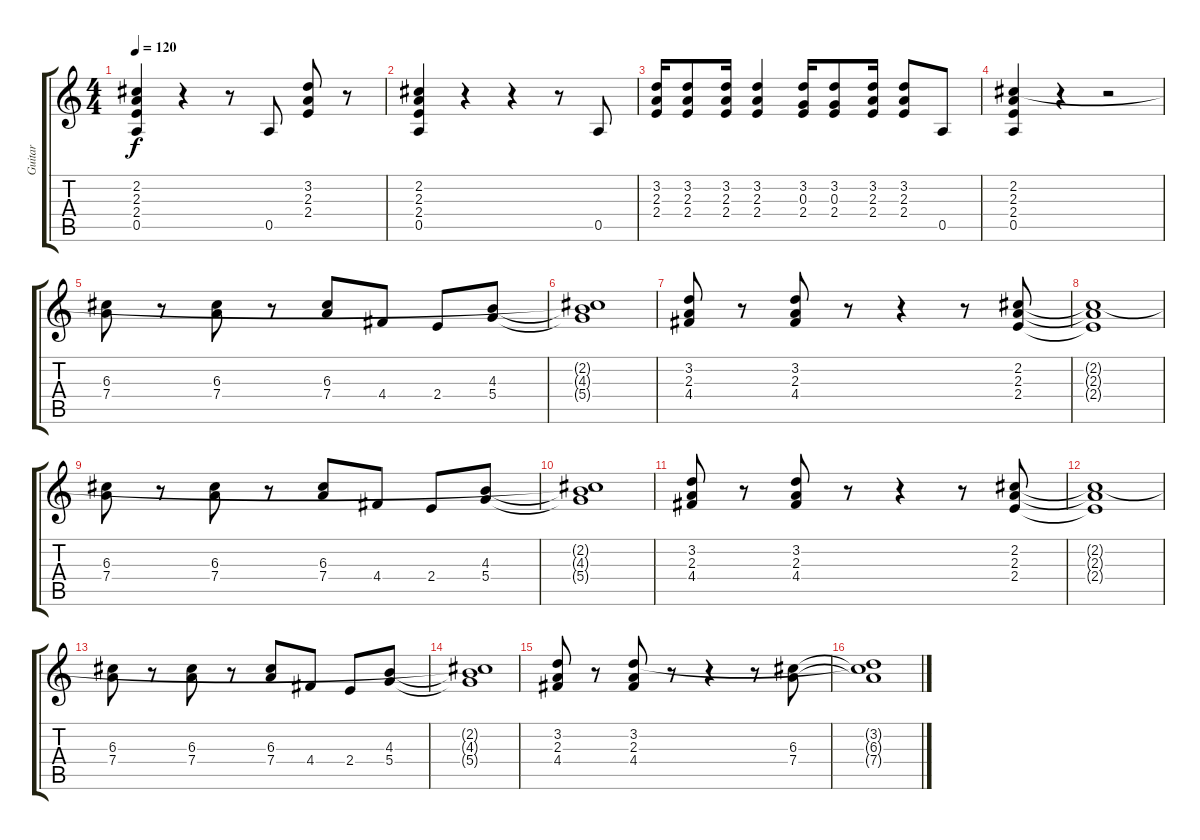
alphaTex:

\track ("Guitar" "Guitar") {instrument distortionguitar}
\staff {score tabs}
\tuning (E4 B3 G3 D3 A2 E2) {hide}
\ts (4 4)
\tempo 120
\clef g2
\ks c
(2.2 2.3 2.4 0.5).4{dy f} r.4 r.8 0.5.8 (3.2 2.3 2.4).8 r.8 |
(2.2 2.3 2.4 0.5).4 r.4 r.4 r.8 0.5.8 |
(3.2 2.3 2.4).16 (3.2 2.3 2.4).8 (3.2 2.3 2.4).16 (3.2 2.3 2.4).4 (3.2 0.3 2.4).16 (3.2 0.3 2.4).8 (3.2 2.3 2.4).16 (3.2 2.3 2.4).8 0.5.8 |
(2.2 2.3 2.4 0.5).4 r.4 r.2 |
(6.3 7.4).8 r.8 (6.3 7.4).8 r.8 (6.3 7.4).8 4.4.8 2.4.8 (4.3 5.4).8 |
(2.2{t} 4.3{t} 5.4{t}).1 |
(3.2 2.3 4.4).8 r.8 (3.2 2.3 4.4).8 r.8 r.4 r.8 (2.2 2.3 2.4).8 |
(2.2{t} 2.3{t} 2.4{t}).1 |
(6.3 7.4).8 r.8 (6.3 7.4).8 r.8 (6.3 7.4).8 4.4.8 2.4.8 (4.3 5.4).8 |
(2.2{t} 4.3{t} 5.4{t}).1 |
(3.2 2.3 4.4).8 r.8 (3.2 2.3 4.4).8 r.8 r.4 r.8 (2.2 2.3 2.4).8 |
(2.2{t} 2.3{t} 2.4{t}).1 |
(6.3 7.4).8 r.8 (6.3 7.4).8 r.8 (6.3 7.4).8 4.4.8 2.4.8 (4.3 5.4).8 |
(2.2{t} 4.3{t} 5.4{t}).1 |
(3.2 2.3 4.4).8 r.8 (3.2 2.3 4.4).8 r.8 r.4 r.8 (6.3 7.4).8 |
(3.2{t} 6.3{t} 7.4{t}).1
